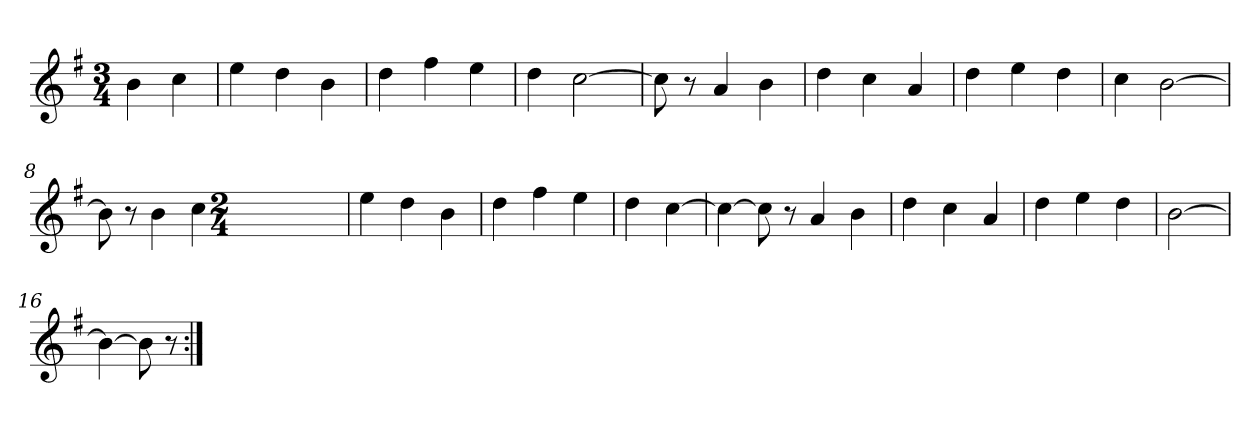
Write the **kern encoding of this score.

**kern
*part1
*staff1
*clefG2
*k[f#]
*G:
*M3/4
*MM120
=
4b
4cc
=1
4ee
4dd
4b
=2
4dd
4ff#
4ee
=3
4dd
[2cc
=4
8cc]
8r
4a
4b
=5
4dd
4cc
4a
=6
4dd
4ee
4dd
=7
4cc
[2b
=8
8b]
8r
4b
4cc
*M2/4
=9
4ee
4dd
4b
=10
4dd
4ff#
4ee
=11
4dd
[4cc
=12
4cc_
8cc]
8r
4a
4b
=13
4dd
4cc
4a
=14
4dd
4ee
4dd
=15
[2b
=16
4b_
8b]
8r
=:|!
*-
